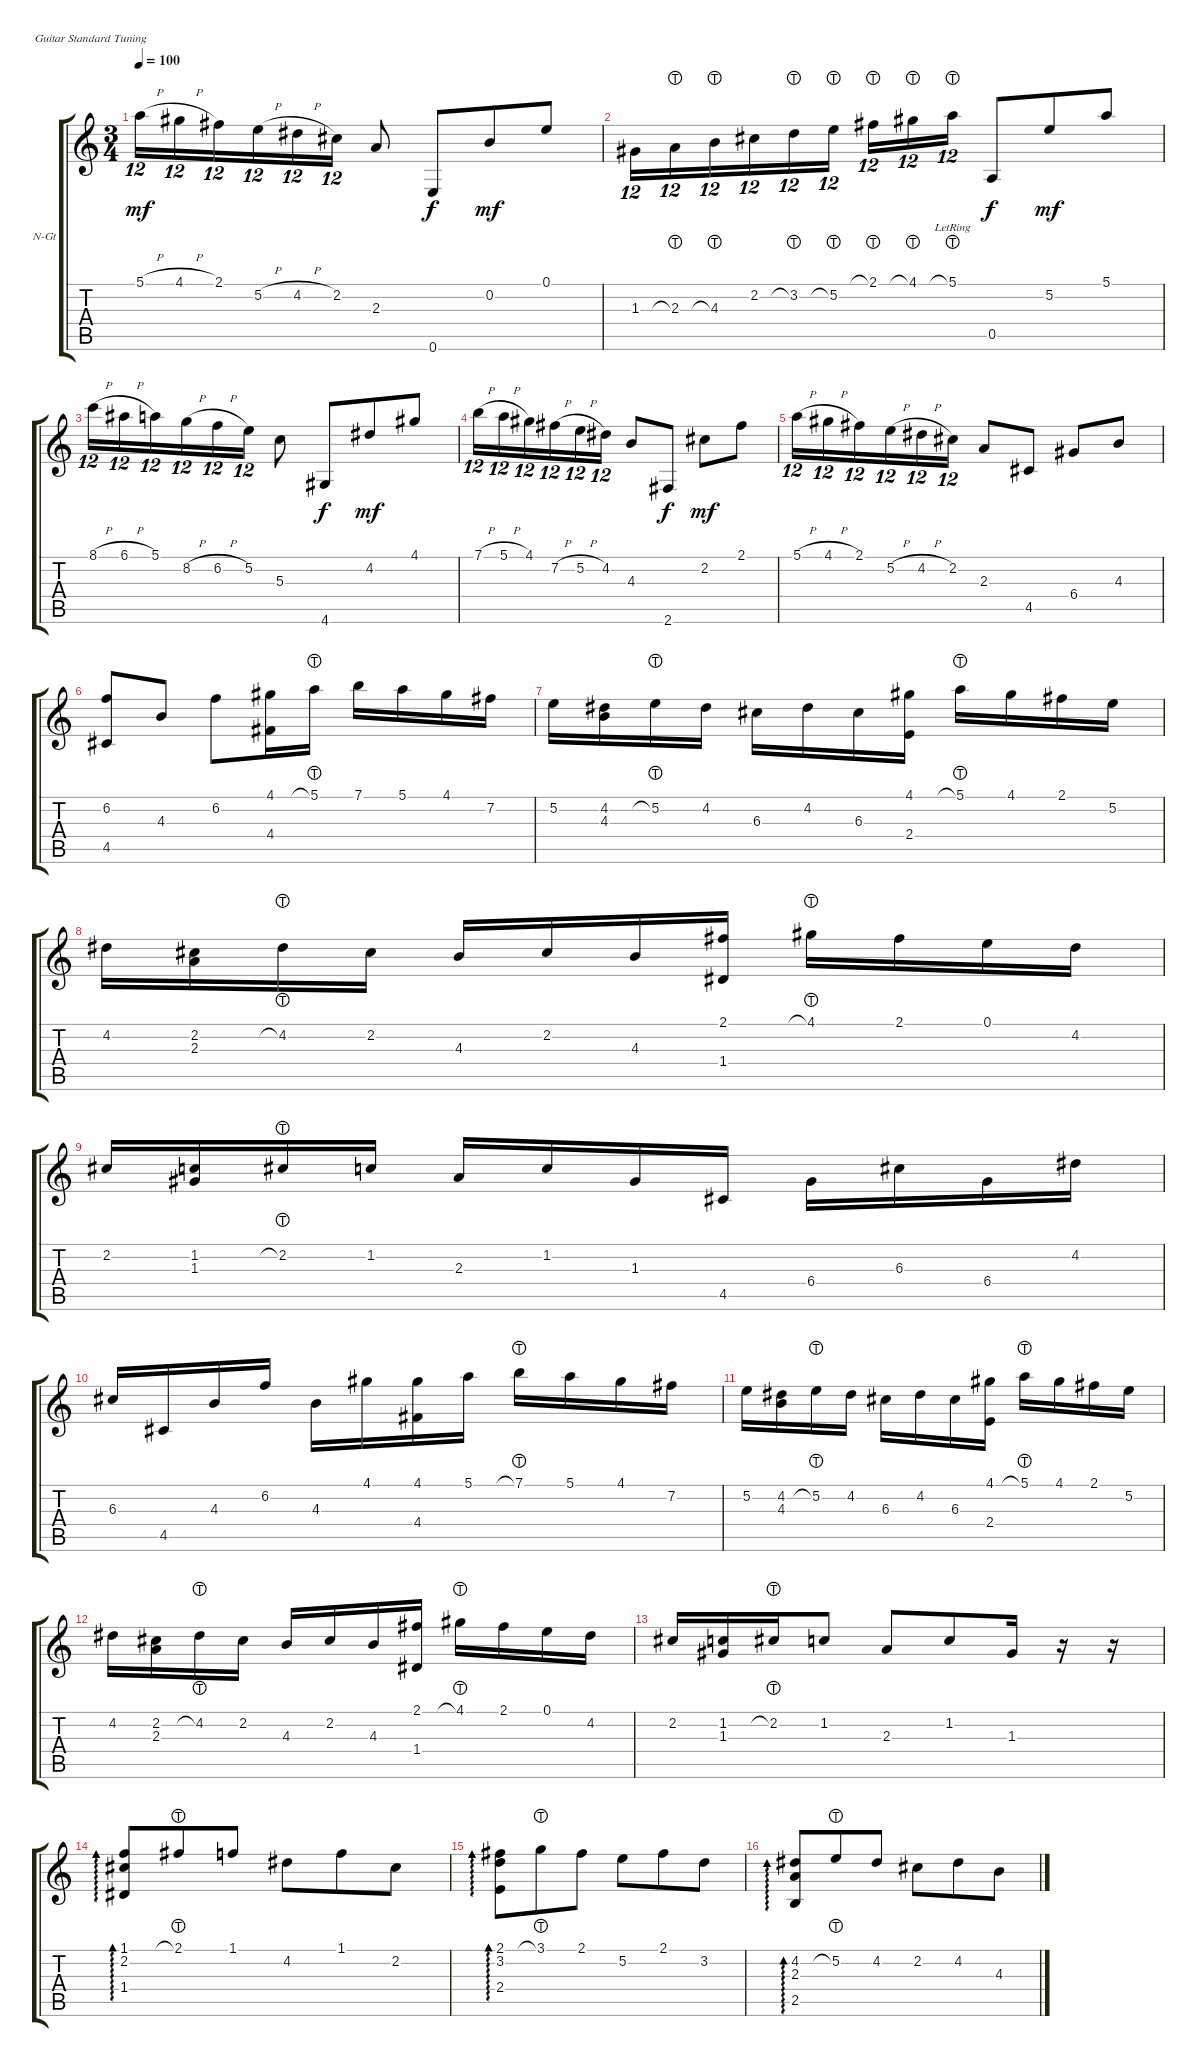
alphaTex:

\defaultSystemsLayout 4
\bracketExtendMode groupsimilarinstruments
\firstSystemTrackNameOrientation horizontal
\otherSystemsTrackNameOrientation horizontal
\track ("Nylon Guitar" "N-Gt") {multiBarRest instrument acousticguitarnylon}
\staff {score tabs}
\tuning (E4 B3 G3 D3 A2 E2)
\ts (3 4)
\tempo 100
\clef g2
\ks c
5.1{h}.16{tu (12 8) dy mf} 4.1{h}.16{tu (12 8)} 2.1.16{tu (12 8)} 5.2{h}.16{tu (12 8)} 4.2{h}.16{tu (12 8)} 2.2.16{tu (12 8)} 2.3.8{beam split} 0.6.8{dy f beam merge} 0.2.8{dy mf beam merge} 0.1.8 |
1.3.16{tu (12 8)} 2.3{lht}.16{tu (12 8)} 4.3{lht}.16{tu (12 8)} 2.2.16{tu (12 8)} 3.2{lht}.16{tu (12 8)} 5.2{lht}.16{tu (12 8)} 2.1{lht}.16{tu (12 8)} 4.1{lht}.16{tu (12 8)} 5.1{lht lr}.16{tu (12 8)} 0.5.8{dy f beam merge} 5.2.8{dy mf beam merge} 5.1.8 |
8.1{h}.16{tu (12 8)} 6.1{h}.16{tu (12 8)} 5.1.16{tu (12 8)} 8.2{h}.16{tu (12 8)} 6.2{h}.16{tu (12 8)} 5.2.16{tu (12 8)} 5.3.8{beam split} 4.6.8{dy f beam merge} 4.2.8{dy mf beam merge} 4.1.8 |
7.1{h}.16{tu (12 8)} 5.1{h}.16{tu (12 8)} 4.1.16{tu (12 8)} 7.2{h}.16{tu (12 8)} 5.2{h}.16{tu (12 8)} 4.2.16{tu (12 8)} 4.3.8 2.6.8{dy f} 2.2.8{dy mf} 2.1.8 |
5.1{h}.16{tu (12 8)} 4.1{h}.16{tu (12 8)} 2.1.16{tu (12 8)} 5.2{h}.16{tu (12 8)} 4.2{h}.16{tu (12 8)} 2.2.16{tu (12 8)} 2.3.8 4.5.8 6.4.8 4.3.8 |
(6.2 4.5).8 4.3.8 6.2.8 (4.1 4.4).16 5.1{lht}.16 7.1.16 5.1.16 4.1.16 7.2.16 |
5.2.16 (4.2 4.3).16 5.2{lht}.16 4.2.16 6.3.16 4.2.16 6.3.16 (2.4 4.1).16 5.1{lht}.16 4.1.16 2.1.16 5.2.16 |
4.2.16 (2.2 2.3).16 4.2{lht}.16 2.2.16 4.3.16 2.2.16 4.3.16 (2.1 1.4).16 4.1{lht}.16 2.1.16 0.1.16 4.2.16 |
2.2.16 (1.2 1.3).16 2.2{lht}.16 1.2.16 2.3.16 1.2.16 1.3.16 4.5.16 6.4.16 6.3.16 6.4.16 4.2.16 |
6.3.16 4.5.16 4.3.16 6.2.16 4.3.16 4.1.16 (4.1 4.4).16 5.1.16 7.1{lht}.16 5.1.16 4.1.16 7.2.16 |
5.2.16 (4.2 4.3).16 5.2{lht}.16 4.2.16 6.3.16 4.2.16 6.3.16 (2.4 4.1).16 5.1{lht}.16 4.1.16 2.1.16 5.2.16 |
4.2.16 (2.2 2.3).16 4.2{lht}.16 2.2.16 4.3.16 2.2.16 4.3.16 (2.1 1.4).16 4.1{lht}.16 2.1.16 0.1.16 4.2.16 |
2.2.16 (1.2 1.3).16 2.2{lht}.16 1.2.8 2.3.8{beam merge} 1.2.8{beam merge} 1.3.16 r.16 r.16 |
(1.4 2.2 1.1).8{ad 0 beam merge} 2.1{lht}.8{beam merge} 1.1.8{beam split} 4.2.8{beam merge} 1.1.8{beam merge} 2.2.8 |
(2.4 3.2 2.1).8{ad 0 beam merge} 3.1{lht}.8{beam merge} 2.1.8{beam split} 5.2.8{beam merge} 2.1.8{beam merge} 3.2.8 |
(2.3 4.2 2.5).8{ad 0 beam merge} 5.2{lht}.8{beam merge} 4.2.8{beam split} 2.2.8{beam merge} 4.2.8{beam merge} 4.3.8
